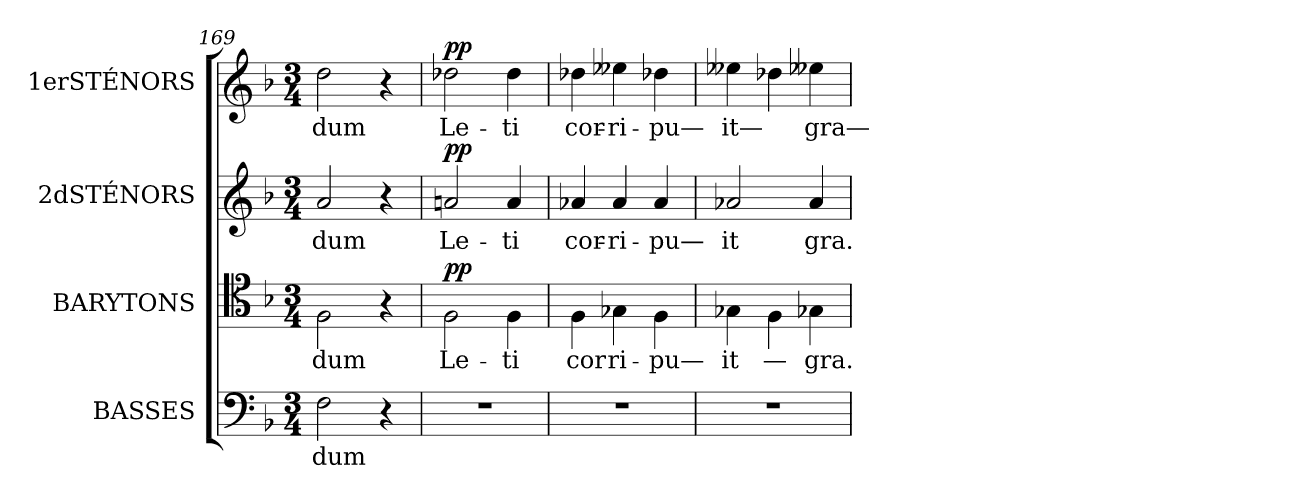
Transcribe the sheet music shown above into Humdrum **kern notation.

**kern	**text	**kern	**text	**dynam	**kern	**text	**dynam	**kern	**text	**dynam
*part4	*part4	*part3	*part3	*part3	*part2	*part2	*part2	*part1	*part1	*part1
*staff4	*staff4	*staff3	*staff3	*staff3	*staff2	*staff2	*staff2	*staff1	*staff1	*staff1
*I"BASSES	*	*I"BARYTONS	*	*	*I"2dSTÉNORS	*	*	*I"1erSTÉNORS	*	*
*clefF4	*	*clefC4	*	*	*clefG2	*	*	*clefG2	*	*
*k[b-]	*	*k[b-]	*	*	*k[b-]	*	*	*k[b-]	*	*
*M3/4	*	*M3/4	*	*	*M3/4	*	*	*M3/4	*	*
=169	=169	=169	=169	=169	=169	=169	=169	=169	=169	=169
2Fi\	dum	2Fi\	dum	.	2ai/	dum	.	2ddi\	dum	.
4r	.	4r	.	.	4r	.	.	4r	.	.
=170	=170	=170	=170	=170	=170	=170	=170	=170	=170	=170
!	!	!	!	!LO:DY:a	!	!	!LO:DY:a	!	!	!LO:DY:a
2.r	.	2Fi\	Le-	pp	2ani/	Le-	pp	2dd-Xi\	Le-	pp
.	.	4Fi\	ti	.	4ai/	ti	.	4dd-i\	ti	.
!!LO:PB:g=z
=171	=171	=171	=171	=171	=171	=171	=171	=171	=171	=171
2.r	.	4Fi\	cor	.	4a-Xi/	cor-	.	4dd-Xi\	cor-	.
.	.	4G-Xi\	ri-	.	4a-i/	ri-	.	4ee--Xi\	ri-	.
.	.	4Fi\	pu—	.	4a-i/	pu—	.	4dd-Xi\	pu—	.
=172	=172	=172	=172	=172	=172	=172	=172	=172	=172	=172
2.r	.	4G-Xi\	it	.	2a-Xi/	it	.	4ee--Xi\	it—	.
.	.	4Fi\	—	.	.	.	.	4dd-Xi\	.	.
.	.	4G-Xi\	gra.	.	4a-i/	gra.	.	4ee--Xi\	gra—	.
=	=	=	=	=	=	=	=	=	=	=
*-	*-	*-	*-	*-	*-	*-	*-	*-	*-	*-
